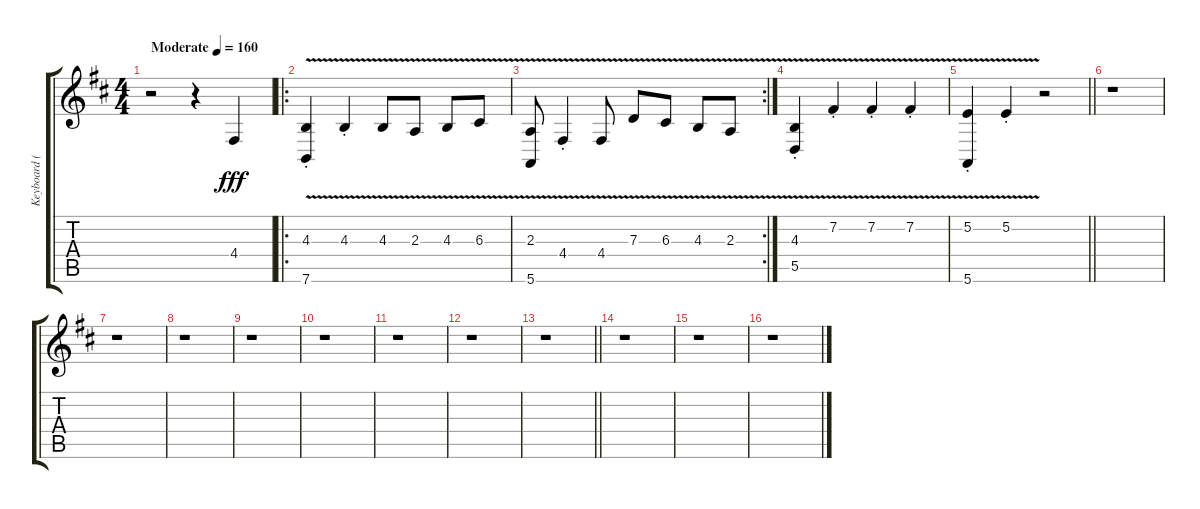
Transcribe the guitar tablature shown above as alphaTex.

\track ("Keyboard (Nick)" "Keyboard (") {instrument drawbarorgan}
\staff {score tabs}
\tuning (E4 B3 G3 D3 A2 E2) {hide}
\ts (4 4)
\tempo (160 "Moderate")
\clef g2
\ks d
r.2{dy fff instrument drawbarorgan} r.4 4.4.4 |
\ro
(4.3{v st} 7.6{st}).4 4.3{v st}.4 4.3{v}.8 2.3{v}.8 4.3{v}.8 6.3{v}.8 |
\rc 2
(2.3{v} 5.6).8 4.4{v st}.4 4.4{v}.8 7.3{v}.8 6.3{v}.8 4.3{v}.8 2.3{v}.8 |
(4.3{v st} 5.5{st}).4 7.2{v st}.4 7.2{v st}.4 7.2{v st}.4 |
\barLineRight lightlight
(5.2{v st} 5.6).4 5.2{v st}.4 r.2 |
r.1 |
r.1 |
r.1 |
r.1 |
r.1 |
r.1 |
r.1 |
\barLineRight lightlight
r.1 |
r.1 |
r.1 |
r.1
